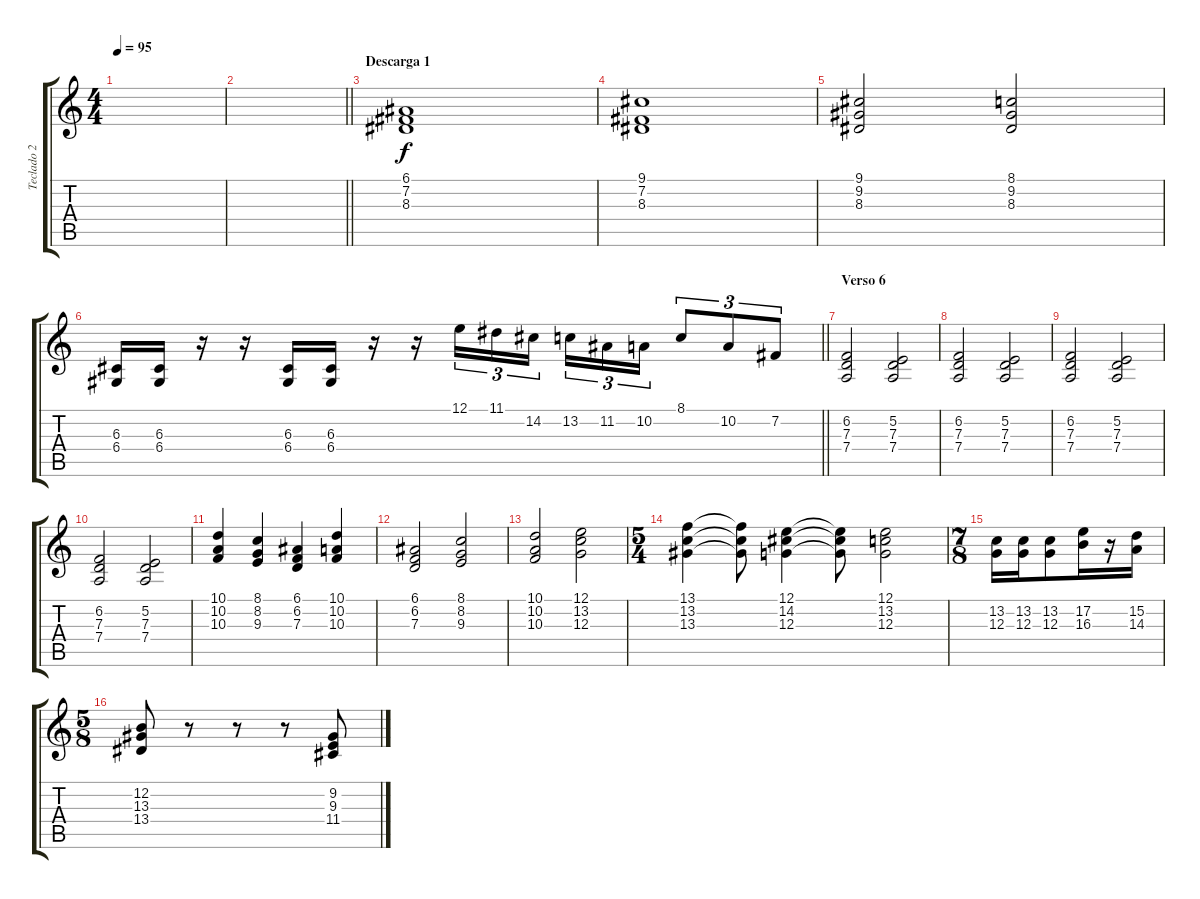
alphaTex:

\track ("Teclado 2" "Teclado 2") {instrument choiraahs}
\staff {score tabs}
\tuning (E4 B3 G3 D3 A2 E2) {hide}
\ts (4 4)
\tempo 95
\clef g2
\ks c
|
\barLineRight lightlight
|
\section ("" "Descarga 1")
(6.1 7.2 8.3).1{instrument drawbarorgan} |
(9.1 7.2 8.3).1 |
(9.1 9.2 8.3).2 (8.1 9.2 8.3).2 |
\barLineRight lightlight
(6.3 6.4).16 (6.3 6.4).16 r.16 r.16 (6.3 6.4).16 (6.3 6.4).16 r.16 r.16 12.1.16{tu (3 2)} 11.1.16{tu (3 2)} 14.2.16{tu (3 2) beam splitsecondary} 13.2.16{tu (3 2)} 11.2.16{tu (3 2)} 10.2.16{tu (3 2)} 8.1.8{tu (3 2)} 10.2.8{tu (3 2)} 7.2.8{tu (3 2)} |
\section ("" "Verso 6")
(6.2 7.3 7.4).2 (5.2 7.3 7.4).2 |
(6.2 7.3 7.4).2 (5.2 7.3 7.4).2 |
(6.2 7.3 7.4).2 (5.2 7.3 7.4).2 |
(6.2 7.3 7.4).2 (5.2 7.3 7.4).2 |
(10.1 10.2 10.3).4 (8.1 8.2 9.3).4 (6.1 6.2 7.3).4 (10.1 10.2 10.3).4 |
(6.1 6.2 7.3).2 (8.1 8.2 9.3).2 |
(10.1 10.2 10.3).2 (12.1 13.2 12.3).2 |
\ts (5 4)
(13.1 13.2 13.3).4 (13.1{t} 13.2{t} 13.3{t}).8 (12.1 14.2 12.3).4 (12.1{t} 14.2{t} 12.3{t}).8 (12.1 13.2 12.3).2 |
\ts (7 8)
(13.2 12.3).16{instrument choiraahs} (13.2 12.3).16 (13.2 12.3).8 (17.2 16.3).16 r.16 (15.2 14.3).16 |
\ts (5 8)
(12.2 13.3 13.4).8 r.8 r.8 r.8 (9.2 9.3 11.4).8
